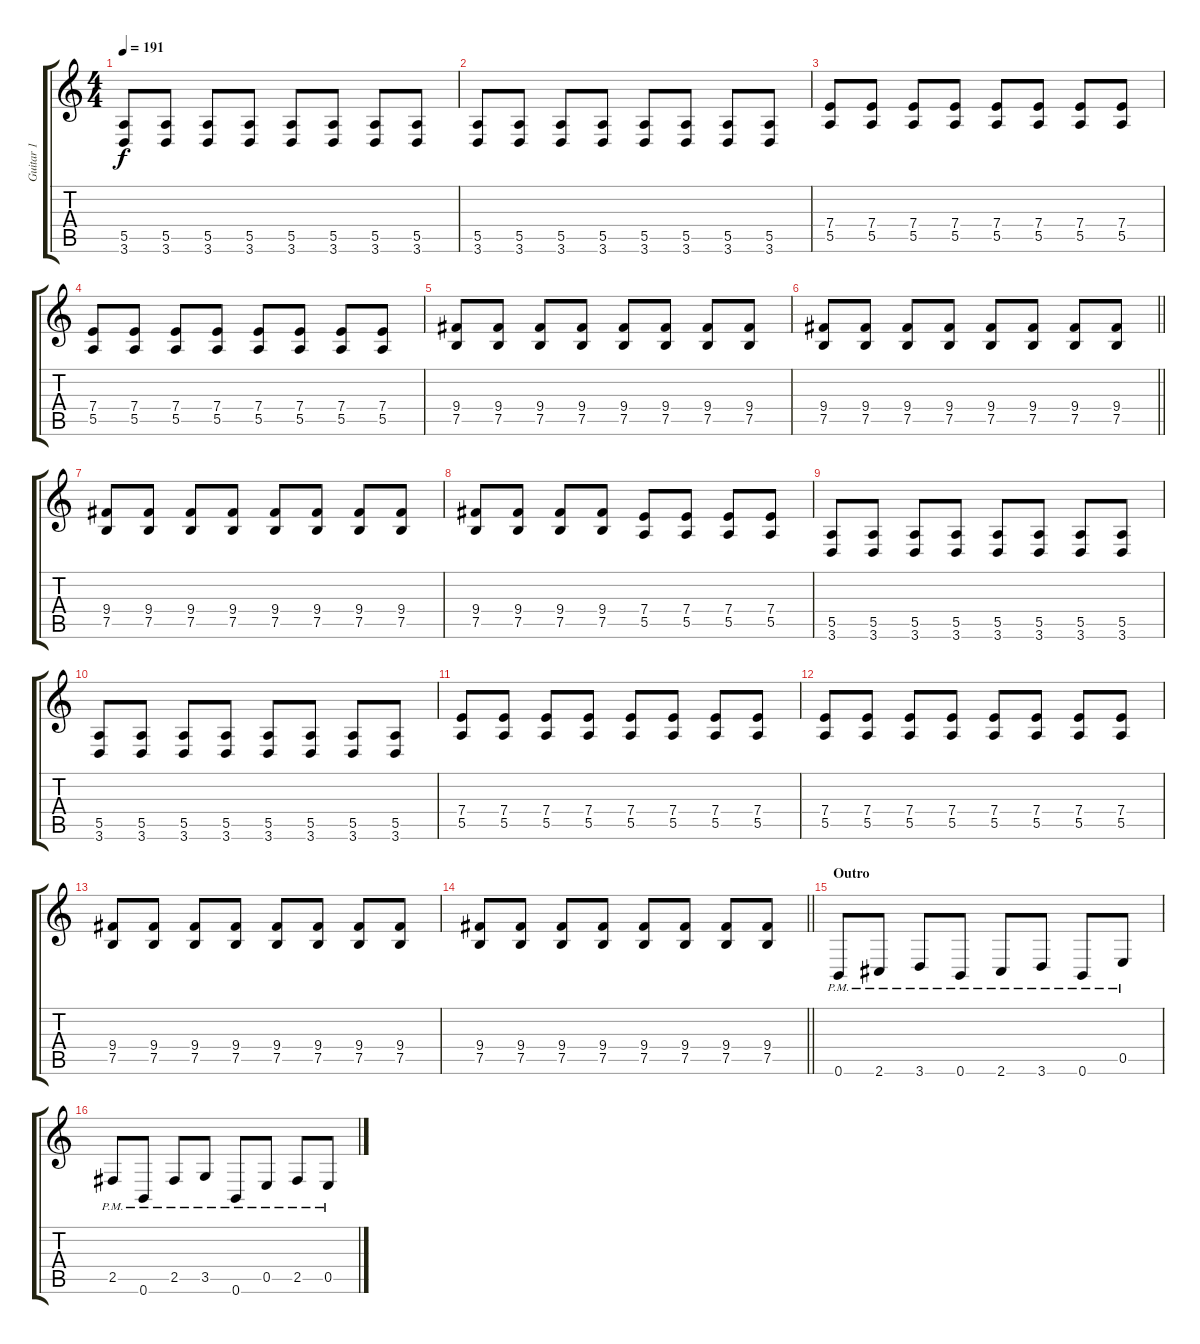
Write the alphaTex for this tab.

\track ("Guitar 1" "Guitar 1") {instrument distortionguitar}
\staff {score tabs}
\tuning (B3 Gb3 D3 A2 E2 B1) {hide}
\ts (4 4)
\tempo 191
\clef g2
\ks c
(5.5 3.6).8{dy f} (5.5 3.6).8 (5.5 3.6).8 (5.5 3.6).8 (5.5 3.6).8 (5.5 3.6).8 (5.5 3.6).8 (5.5 3.6).8 |
(5.5 3.6).8 (5.5 3.6).8 (5.5 3.6).8 (5.5 3.6).8 (5.5 3.6).8 (5.5 3.6).8 (5.5 3.6).8 (5.5 3.6).8 |
(7.4 5.5).8 (7.4 5.5).8 (7.4 5.5).8 (7.4 5.5).8 (7.4 5.5).8 (7.4 5.5).8 (7.4 5.5).8 (7.4 5.5).8 |
(7.4 5.5).8 (7.4 5.5).8 (7.4 5.5).8 (7.4 5.5).8 (7.4 5.5).8 (7.4 5.5).8 (7.4 5.5).8 (7.4 5.5).8 |
(9.4 7.5).8 (9.4 7.5).8 (9.4 7.5).8 (9.4 7.5).8 (9.4 7.5).8 (9.4 7.5).8 (9.4 7.5).8 (9.4 7.5).8 |
\barLineRight lightlight
(9.4 7.5).8 (9.4 7.5).8 (9.4 7.5).8 (9.4 7.5).8 (9.4 7.5).8 (9.4 7.5).8 (9.4 7.5).8 (9.4 7.5).8 |
\section ("" "")
(9.4 7.5).8 (9.4 7.5).8 (9.4 7.5).8 (9.4 7.5).8 (9.4 7.5).8 (9.4 7.5).8 (9.4 7.5).8 (9.4 7.5).8 |
(9.4 7.5).8 (9.4 7.5).8 (9.4 7.5).8 (9.4 7.5).8 (7.4 5.5).8 (7.4 5.5).8 (7.4 5.5).8 (7.4 5.5).8 |
(5.5 3.6).8 (5.5 3.6).8 (5.5 3.6).8 (5.5 3.6).8 (5.5 3.6).8 (5.5 3.6).8 (5.5 3.6).8 (5.5 3.6).8 |
(5.5 3.6).8 (5.5 3.6).8 (5.5 3.6).8 (5.5 3.6).8 (5.5 3.6).8 (5.5 3.6).8 (5.5 3.6).8 (5.5 3.6).8 |
(7.4 5.5).8 (7.4 5.5).8 (7.4 5.5).8 (7.4 5.5).8 (7.4 5.5).8 (7.4 5.5).8 (7.4 5.5).8 (7.4 5.5).8 |
(7.4 5.5).8 (7.4 5.5).8 (7.4 5.5).8 (7.4 5.5).8 (7.4 5.5).8 (7.4 5.5).8 (7.4 5.5).8 (7.4 5.5).8 |
(9.4 7.5).8 (9.4 7.5).8 (9.4 7.5).8 (9.4 7.5).8 (9.4 7.5).8 (9.4 7.5).8 (9.4 7.5).8 (9.4 7.5).8 |
\barLineRight lightlight
(9.4 7.5).8 (9.4 7.5).8 (9.4 7.5).8 (9.4 7.5).8 (9.4 7.5).8 (9.4 7.5).8 (9.4 7.5).8 (9.4 7.5).8 |
\section ("" "Outro")
0.6{pm}.8{volume 16} 2.6{pm}.8 3.6{pm}.8 0.6{pm}.8 2.6{pm}.8 3.6{pm}.8 0.6{pm}.8 0.5{pm}.8 |
2.5{pm}.8 0.6{pm}.8 2.5{pm}.8 3.5{pm}.8 0.6{pm}.8 0.5{pm}.8 2.5{pm}.8 0.5{pm}.8
